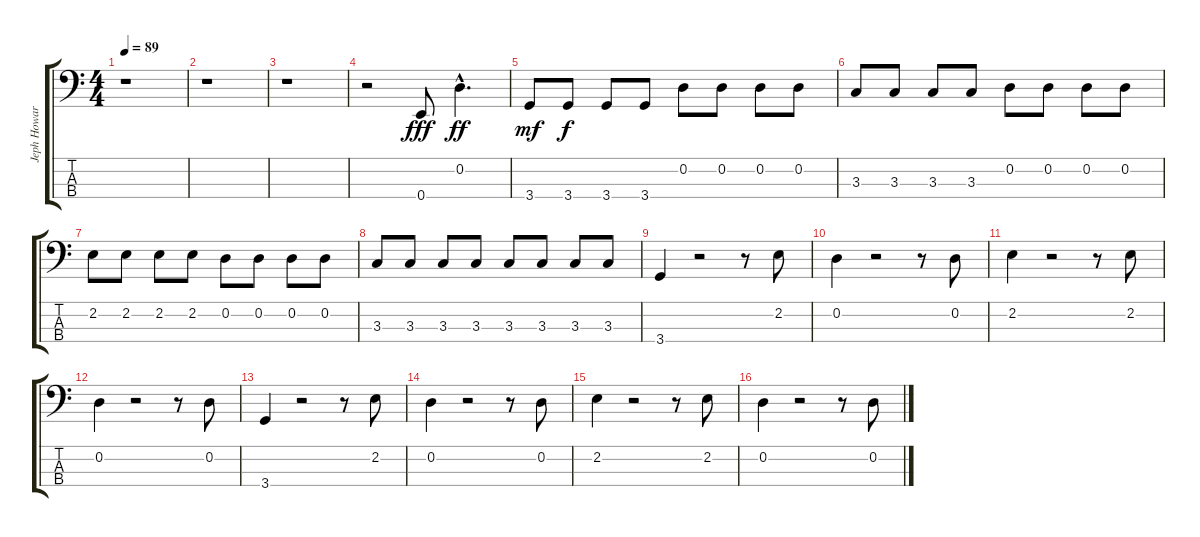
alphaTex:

\track ("Jeph Howard - Bass" "Jeph Howar") {instrument electricbassfinger}
\staff {score tabs}
\tuning (G2 D2 A1 E1) {hide}
\ts (4 4)
\tempo 89
\clef f4
\ks c
r.1{dy fff instrument electricbassfinger} |
r.1 |
r.1 |
r.2 0.4.8 0.2{hac}.4{d dy ff} |
3.4.8{dy mf} 3.4.8{dy f} 3.4.8 3.4.8 0.2.8 0.2.8 0.2.8 0.2.8 |
3.3.8 3.3.8 3.3.8 3.3.8 0.2.8 0.2.8 0.2.8 0.2.8 |
2.2.8 2.2.8 2.2.8 2.2.8 0.2.8 0.2.8 0.2.8 0.2.8 |
3.3.8 3.3.8 3.3.8 3.3.8 3.3.8 3.3.8 3.3.8 3.3.8 |
3.4.4 r.2 r.8 2.2.8 |
0.2.4 r.2 r.8 0.2.8 |
2.2.4 r.2 r.8 2.2.8 |
0.2.4 r.2 r.8 0.2.8 |
3.4.4 r.2 r.8 2.2.8 |
0.2.4 r.2 r.8 0.2.8 |
2.2.4 r.2 r.8 2.2.8 |
0.2.4 r.2 r.8 0.2.8
